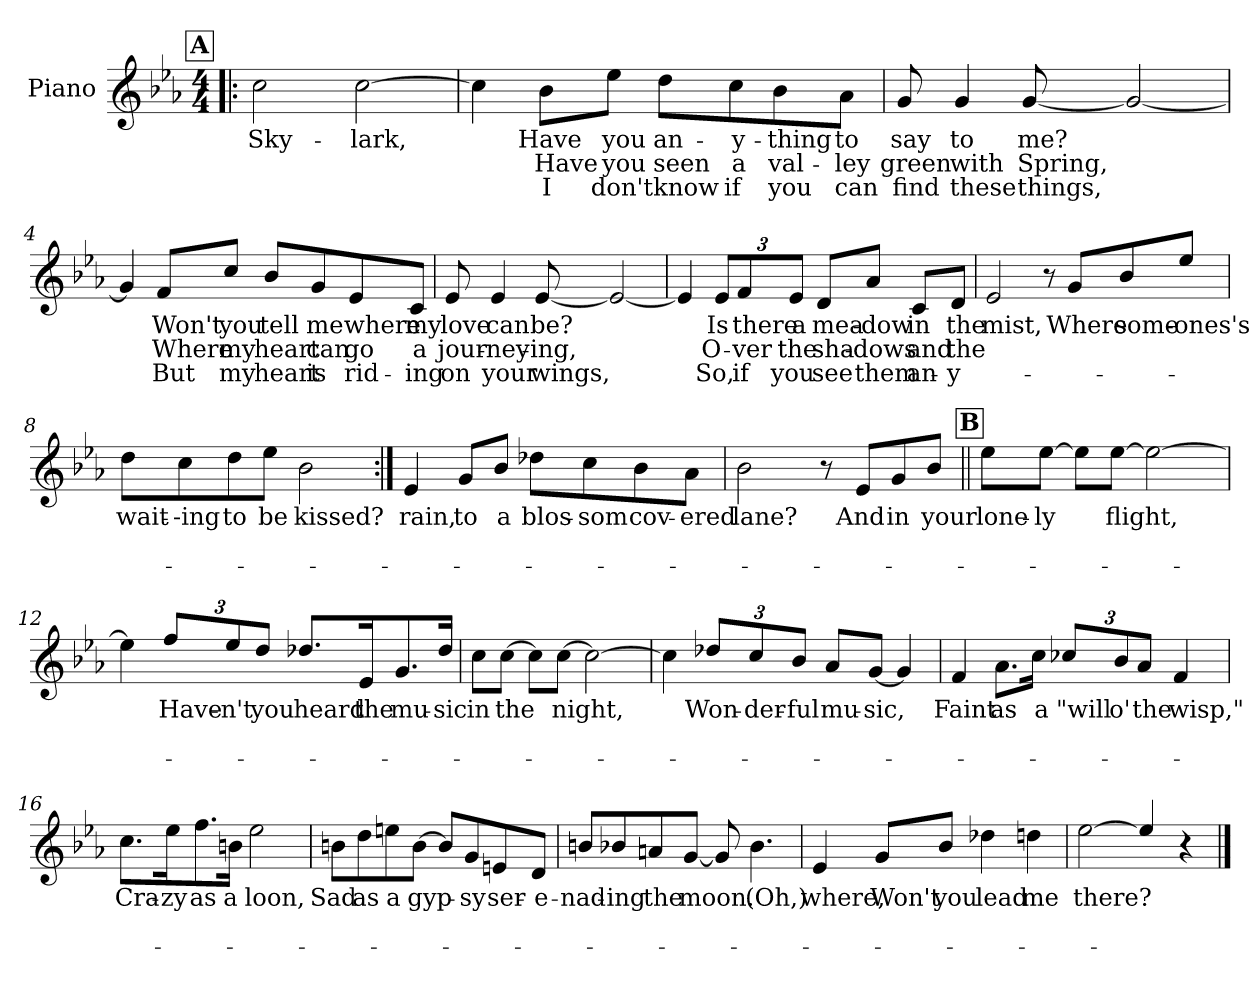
**kern	**text	**text	**text
*part1	*part1	*part1	*part1
*staff1	*staff1	*staff1	*staff1
*I"Piano	*	*	*
*I'Pno.	*	*	*
*clefG2	*	*	*
*k[b-e-a-]	*	*	*
*M4/4	*	*	*
!!LO:REH:place=s1:a:fs=14:t=A
=1!|:	=1!|:	=1!|:	=1!|:
!	!LO:LY:b	!	!
2cc\	Sky-	.	.
!	!LO:LY:b	!	!
[2cc\	-lark,	.	.
=2	=2	=2	=2
4cc\]	.	.	.
!	!LO:LY:b	!LO:LY:b	!LO:LY:b
8b-\L	Have	Have	I
!	!LO:LY:b	!LO:LY:b	!LO:LY:b
8ee-\J	you	you	don't
!	!LO:LY:b	!LO:LY:b	!LO:LY:b
8dd\L	an-	seen	know
!	!LO:LY:b	!LO:LY:b	!LO:LY:b
8cc\	-y-	a	if
!	!LO:LY:b	!LO:LY:b	!LO:LY:b
8b-\	-thing	val-	you
!	!LO:LY:b	!LO:LY:b	!LO:LY:b
8a-\J	to	-ley	can
=3	=3	=3	=3
!	!LO:LY:b	!LO:LY:b	!LO:LY:b
8g/	say	green	find
!	!LO:LY:b	!LO:LY:b	!LO:LY:b
4g/	to	with	these
!	!LO:LY:b	!LO:LY:b	!LO:LY:b
[8g/	me?	Spring,	things,
2g/_	.	.	.
!!LO:LB:g=z
=4	=4	=4	=4
4g/]	.	.	.
!	!LO:LY:b	!LO:LY:b	!LO:LY:b
8f/L	Won't	Where	But
!	!LO:LY:b	!LO:LY:b	!LO:LY:b
8cc/J	you	my	my
!	!LO:LY:b	!LO:LY:b	!LO:LY:b
8b-/L	tell	heart	heart
!	!LO:LY:b	!LO:LY:b	!LO:LY:b
8g/	me	can	is
!	!LO:LY:b	!LO:LY:b	!LO:LY:b
8e-/	where	go	rid-
!	!LO:LY:b	!LO:LY:b	!LO:LY:b
8c/J	my	a	-ing
=5	=5	=5	=5
!	!LO:LY:b	!LO:LY:b	!LO:LY:b
8e-/	love	jour-	on
!	!LO:LY:b	!LO:LY:b	!LO:LY:b
4e-/	can	-ney-	your
!	!LO:LY:b	!LO:LY:b	!LO:LY:b
[8e-/	be?	-ing,	wings,
2e-/_	.	.	.
=6	=6	=6	=6
4e-/]	.	.	.
*Xbrackettup	*	*	*
!	!LO:LY:b	!LO:LY:b	!LO:LY:b
12e-/L	Is	O-	So,
!	!LO:LY:b	!LO:LY:b	!LO:LY:b
12f/	there	-ver	if
!	!LO:LY:b	!LO:LY:b	!LO:LY:b
12e-/J	a	the	you
!	!LO:LY:b	!LO:LY:b	!LO:LY:b
8d/L	mea-	sha-	see
!	!LO:LY:b	!LO:LY:b	!LO:LY:b
8a-/J	-dow	-dows	them
!	!LO:LY:b	!LO:LY:b	!LO:LY:b
8c/L	in	and	an-
!	!LO:LY:b	!LO:LY:b	!LO:LY:b
8d/J	the	the	-y-
!!LO:LB:g=z
=7	=7	=7	=7
!	!LO:LY:b	!	!
2e-/	mist,	.	.
8r	.	.	.
!	!LO:LY:b	!	!
8g/L	Where	.	.
!	!LO:LY:b	!	!
8b-/	some-	.	.
!	!LO:LY:b	!	!
8ee-/J	-ones's	.	.
=8	=8	=8	=8
!	!LO:LY:b	!	!
8dd\L	wait-	.	.
!	!LO:LY:b	!	!
8cc\	--ing	.	.
!	!LO:LY:b	!	!
8dd\	to	.	.
!	!LO:LY:b	!	!
8ee-\J	be	.	.
!	!LO:LY:b	!	!
2b-\	kissed?	.	.
=9:|!	=9:|!	=9:|!	=9:|!
!	!LO:LY:b	!	!
4e-/	rain,	.	.
!	!LO:LY:b	!	!
8g/L	to	.	.
!	!LO:LY:b	!	!
8b-/J	a	.	.
!	!LO:LY:b	!	!
8dd-X\L	blos-	.	.
!	!LO:LY:b	!	!
8cc\	-som	.	.
!	!LO:LY:b	!	!
8b-\	cov-	.	.
!	!LO:LY:b	!	!
8a-\J	-ered	.	.
=10	=10	=10	=10
!	!LO:LY:b	!	!
2b-\	lane?	.	.
8r	.	.	.
!	!LO:LY:b	!	!
8e-/L	And	.	.
!	!LO:LY:b	!	!
8g/	in	.	.
!	!LO:LY:b	!	!
8b-/J	your	.	.
!!LO:LB:g=z
!!LO:REH:place=s1:a:fs=14:t=B
=11||	=11||	=11||	=11||
!	!LO:LY:b	!	!
8ee-\L	lone-	.	.
!	!LO:LY:b	!	!
[8ee-\J	-ly	.	.
8ee-\L]	.	.	.
!	!LO:LY:b	!	!
[8ee-\J	flight,	.	.
2ee-\_	.	.	.
=12	=12	=12	=12
4ee-\]	.	.	.
!	!LO:LY:b	!	!
12ff/L	Have-	.	.
!	!LO:LY:b	!	!
12ee-/	-n't	.	.
!	!LO:LY:b	!	!
12dd/J	you	.	.
!	!LO:LY:b	!	!
8.dd-X/L	heard	.	.
!	!LO:LY:b	!	!
16e-/K	the	.	.
!	!LO:LY:b	!	!
8.g/	mu-	.	.
!	!LO:LY:b	!	!
16dd-/Jk	-sic	.	.
=13	=13	=13	=13
!	!LO:LY:b	!	!
8cc\L	in	.	.
!	!LO:LY:b	!	!
[8cc\J	the	.	.
8cc\L]	.	.	.
!	!LO:LY:b	!	!
[8cc\J	night,	.	.
2cc\_	.	.	.
=14	=14	=14	=14
4cc\]	.	.	.
!	!LO:LY:b	!	!
12dd-X/L	Won-	.	.
!	!LO:LY:b	!	!
12cc/	-der-	.	.
!	!LO:LY:b	!	!
12b-/J	-ful	.	.
!	!LO:LY:b	!	!
8a-/L	mu-	.	.
!	!LO:LY:b	!	!
[8g/J	-sic,	.	.
4g/]	.	.	.
!!LO:LB:g=z
=15	=15	=15	=15
!	!LO:LY:b	!	!
4f/	Faint	.	.
!	!LO:LY:b	!	!
8.a-\L	as	.	.
!	!LO:LY:b	!	!
16cc\Jk	a	.	.
!	!LO:LY:b	!	!
12cc-X/L	"will	.	.
!	!LO:LY:b	!	!
12b-/	o'	.	.
!	!LO:LY:b	!	!
12a-/J	the	.	.
!	!LO:LY:b	!	!
4f/	wisp,"	.	.
=16	=16	=16	=16
!	!LO:LY:b	!	!
8.cc\L	Cra-	.	.
!	!LO:LY:b	!	!
16ee-\K	-zy	.	.
!	!LO:LY:b	!	!
8.ff\	as	.	.
!	!LO:LY:b	!	!
16bn\Jk	a	.	.
!	!LO:LY:b	!	!
2ee-\	loon,	.	.
=17	=17	=17	=17
!	!LO:LY:b	!	!
8bn\L	Sad	.	.
!	!LO:LY:b	!	!
8dd\	as	.	.
!	!LO:LY:b	!	!
8een\	a	.	.
!	!LO:LY:b	!	!
[8b\J	gyp-	.	.
8b/L]	.	.	.
!	!LO:LY:b	!	!
8g/	-sy	.	.
!	!LO:LY:b	!	!
8en/	ser-	.	.
!	!LO:LY:b	!	!
8d/J	-e-	.	.
=18	=18	=18	=18
!	!LO:LY:b	!	!
8bn/L	-nad-	.	.
!	!LO:LY:b	!	!
8b-X/	-ing	.	.
!	!LO:LY:b	!	!
8an/	the	.	.
!	!LO:LY:b	!	!
[8g/J	moon.	.	.
8g/]	.	.	.
!	!LO:LY:b	!	!
4.b-\	(Oh,)	.	.
!!LO:LB:g=z
=19	=19	=19	=19
!	!LO:LY:b	!	!
4e-/	where,	.	.
!	!LO:LY:b	!	!
8g/L	Won't	.	.
!	!LO:LY:b	!	!
8b-/J	you	.	.
!	!LO:LY:b	!	!
4dd-X\	lead	.	.
!	!LO:LY:b	!	!
4ddn\	me	.	.
=20	=20	=20	=20
!	!LO:LY:b	!	!
[2ee-\	there?	.	.
4ee-/]	.	.	.
4r	.	.	.
==	==	==	==
*-	*-	*-	*-
